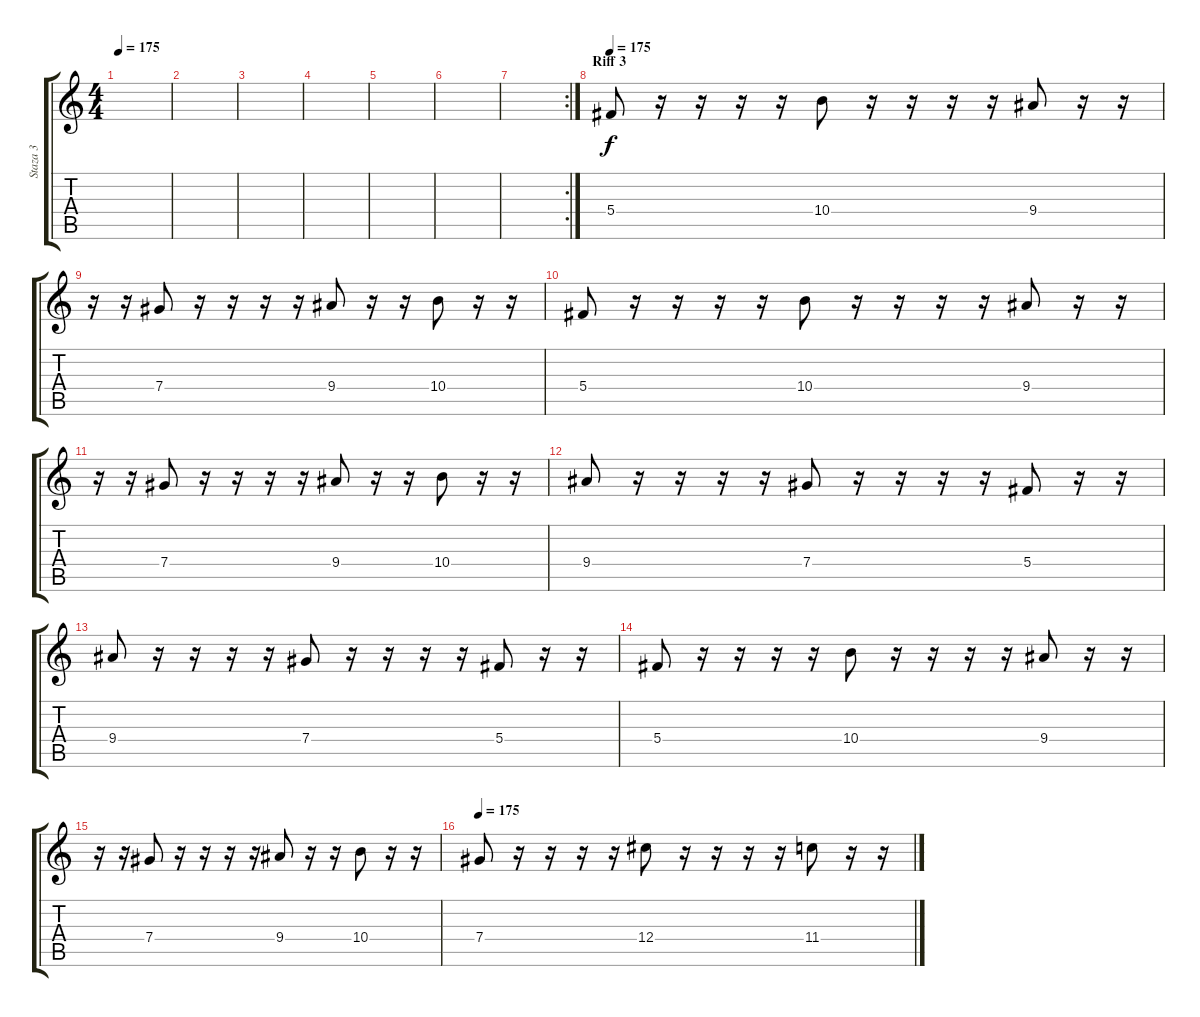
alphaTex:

\track ("Staza 3" "Staza 3") {instrument distortionguitar}
\staff {score tabs}
\tuning (Eb4 Bb3 Gb3 Db3 Ab2 Eb2) {hide}
\ts (4 4)
\tempo 175
\clef g2
\ks c
|
|
|
|
|
|
\rc 2
|
\section ("" "Riff 3")
\tempo 175
5.4.8 r.16 r.16 r.16 r.16 10.4.8 r.16 r.16 r.16 r.16 9.4.8 r.16 r.16 |
r.16 r.16 7.4.8 r.16 r.16 r.16 r.16 9.4.8 r.16 r.16 10.4.8 r.16 r.16 |
5.4.8 r.16 r.16 r.16 r.16 10.4.8 r.16 r.16 r.16 r.16 9.4.8 r.16 r.16 |
r.16 r.16 7.4.8 r.16 r.16 r.16 r.16 9.4.8 r.16 r.16 10.4.8 r.16 r.16 |
9.4.8 r.16 r.16 r.16 r.16 7.4.8 r.16 r.16 r.16 r.16 5.4.8 r.16 r.16 |
9.4.8 r.16 r.16 r.16 r.16 7.4.8 r.16 r.16 r.16 r.16 5.4.8 r.16 r.16 |
5.4.8 r.16 r.16 r.16 r.16 10.4.8 r.16 r.16 r.16 r.16 9.4.8 r.16 r.16 |
r.16 r.16 7.4.8 r.16 r.16 r.16 r.16 9.4.8 r.16 r.16 10.4.8 r.16 r.16 |
\tempo 175
7.4.8 r.16 r.16 r.16 r.16 12.4.8 r.16 r.16 r.16 r.16 11.4.8 r.16 r.16
